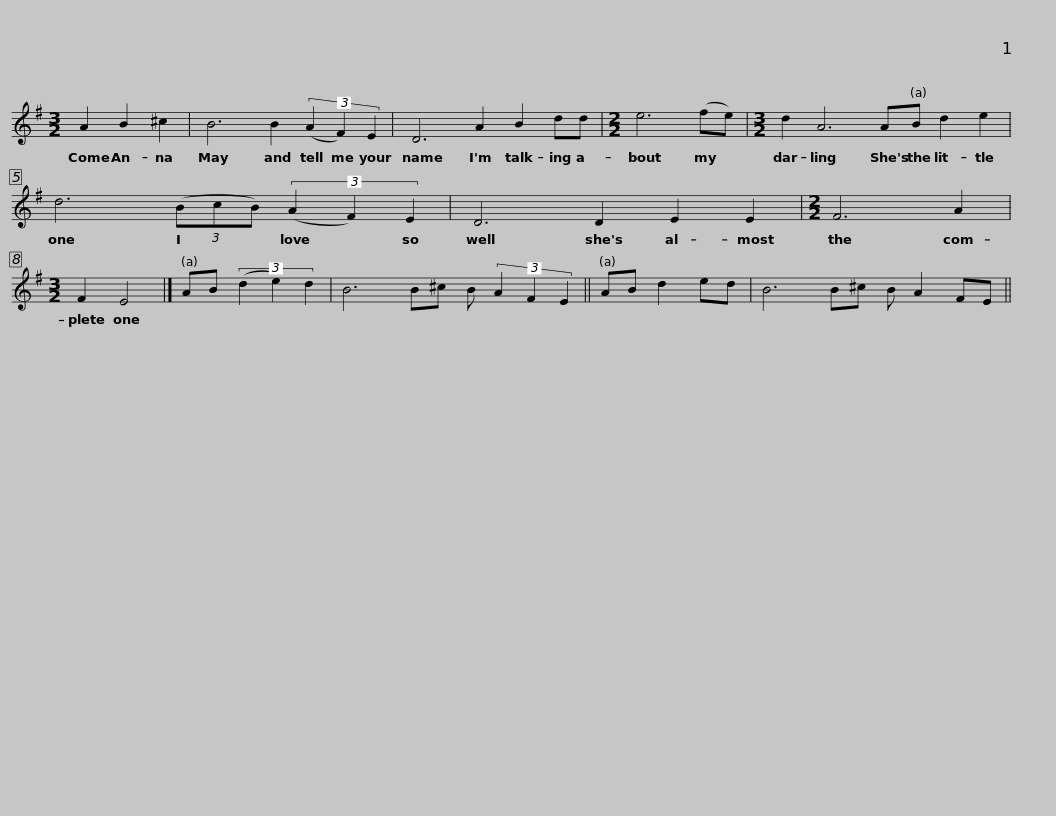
X:1
L:1/8
M:3/2
I:linebreak $
K:Emin
V:1 treble
V:1
 A2 B2 ^c2 | B6 B2 (3(A2 F2) E2 | D6 A2 B2 dd |[M:2/2] e6 (fe) |$[M:3/2] d2 A6 AB d2 e2 | %5
 d6 (3(BcB) (3(A2 F2) E2 | D6 D2 E2 E2 |[M:2/2] F6 A2 |[M:3/2] F2 E4 |]$ AB (3(d2 e2) d2 | %10
 B6 B^c B (3A2 F2 E2 || AB d2 ed | B6 B^c B A2 FE || %13
